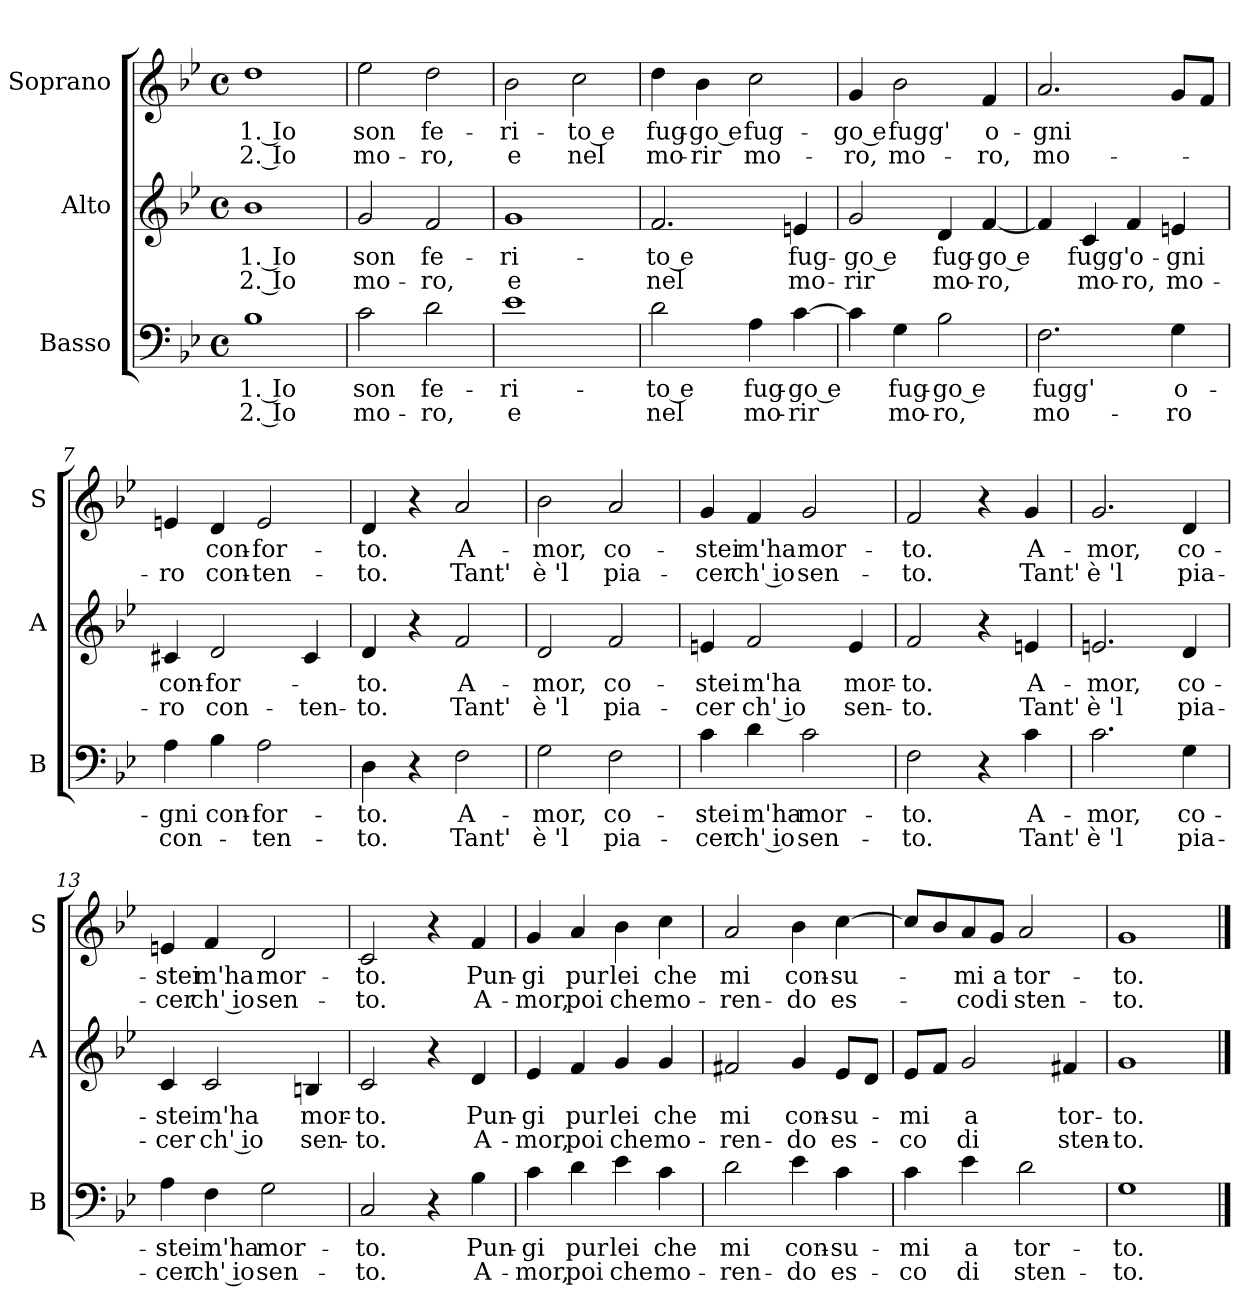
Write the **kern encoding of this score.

**kern	**text	**text	**kern	**text	**text	**kern	**text	**text
*part3	*part3	*part3	*part2	*part2	*part2	*part1	*part1	*part1
*staff3	*staff3	*staff3	*staff2	*staff2	*staff2	*staff1	*staff1	*staff1
*I"Basso	*	*	*I"Alto	*	*	*I"Soprano	*	*
*I'B	*	*	*I'A	*	*	*I'S	*	*
*clefF4	*	*	*clefG2	*	*	*clefG2	*	*
*k[b-e-]	*	*	*k[b-e-]	*	*	*k[b-e-]	*	*
*B-:	*	*	*B-:	*	*	*B-:	*	*
*M4/4	*	*	*M4/4	*	*	*M4/4	*	*
*met(c)	*	*	*met(c)	*	*	*met(c)	*	*
=1	=1	=1	=1	=1	=1	=1	=1	=1
!	!LO:LY:b	!LO:LY:b	!	!LO:LY:b	!LO:LY:b	!	!LO:LY:b	!LO:LY:b
1B-	1. Io	2. Io	1b-	1. Io	2. Io	1dd	1. Io	2. Io
=2	=2	=2	=2	=2	=2	=2	=2	=2
!	!LO:LY:b	!LO:LY:b	!	!LO:LY:b	!LO:LY:b	!	!LO:LY:b	!LO:LY:b
2c\	son	mo-	2g/	son	mo-	2ee-\	son	mo-
!	!LO:LY:b	!LO:LY:b	!	!LO:LY:b	!LO:LY:b	!	!LO:LY:b	!LO:LY:b
2d\	fe-	-ro,	2f/	fe-	-ro,	2dd\	fe-	-ro,
=3	=3	=3	=3	=3	=3	=3	=3	=3
!	!LO:LY:b	!LO:LY:b	!	!LO:LY:b	!LO:LY:b	!	!LO:LY:b	!LO:LY:b
1e-	-ri-	e	1g	-ri-	e	2b-\	-ri-	e
!	!	!	!	!	!	!	!LO:LY:b	!LO:LY:b
.	.	.	.	.	.	2cc\	-to e	nel
=4	=4	=4	=4	=4	=4	=4	=4	=4
!	!LO:LY:b	!LO:LY:b	!	!LO:LY:b	!LO:LY:b	!	!LO:LY:b	!LO:LY:b
2d\	-to e	nel	2.f/	-to e	nel	4dd\	fug-	mo-
!	!	!	!	!	!	!	!LO:LY:b	!LO:LY:b
.	.	.	.	.	.	4b-\	-go e	-rir
!	!LO:LY:b	!LO:LY:b	!	!	!	!	!LO:LY:b	!LO:LY:b
4A\	fug-	mo-	.	.	.	2cc\	fug-	mo-
!	!LO:LY:b	!LO:LY:b	!	!LO:LY:b	!LO:LY:b	!	!	!
[4c\	-go e	-rir	4en/	fug-	mo-	.	.	.
=5	=5	=5	=5	=5	=5	=5	=5	=5
!	!	!	!	!LO:LY:b	!LO:LY:b	!	!LO:LY:b	!LO:LY:b
4c\]	.	.	2g/	-go e	-rir	4g/	-go e	-ro,
!	!LO:LY:b	!LO:LY:b	!	!	!	!	!LO:LY:b	!LO:LY:b
4G\	fug-	mo-	.	.	.	2b-\	fugg'	mo-
!	!LO:LY:b	!LO:LY:b	!	!LO:LY:b	!LO:LY:b	!	!	!
2B-\	-go e	-ro,	4d/	fug-	mo-	.	.	.
!	!	!	!	!LO:LY:b	!LO:LY:b	!	!LO:LY:b	!LO:LY:b
.	.	.	[4f/	-go e	-ro,	4f/	o-	-ro,
=6	=6	=6	=6	=6	=6	=6	=6	=6
!	!LO:LY:b	!LO:LY:b	!	!	!	!	!LO:LY:b	!LO:LY:b
2.F\	fugg'	mo-	4f/]	.	.	2.a/	-gni	mo-
!	!	!	!	!LO:LY:b	!LO:LY:b	!	!	!
.	.	.	4c/	fugg'	mo-	.	.	.
!	!	!	!	!LO:LY:b	!LO:LY:b	!	!	!
.	.	.	4f/	o-	-ro,	.	.	.
!	!LO:LY:b	!LO:LY:b	!	!LO:LY:b	!LO:LY:b	!	!	!
4G\	o-	-ro	4en/	-gni	mo-	8g/L	.	.
.	.	.	.	.	.	8f/J	.	.
!!LO:LB:g=z
=7	=7	=7	=7	=7	=7	=7	=7	=7
!	!LO:LY:b	!LO:LY:b	!	!LO:LY:b	!LO:LY:b	!	!	!LO:LY:b
4A\	-gni	con-	4c#X/	con-	-ro	4en/	.	-ro
!	!LO:LY:b	!	!	!LO:LY:b	!LO:LY:b	!	!LO:LY:b	!LO:LY:b
4B-\	con-	.	2d/	-for-	con-	4d/	con-	con-
!	!LO:LY:b	!LO:LY:b	!	!	!	!	!LO:LY:b	!LO:LY:b
2A\	-for-	-ten-	.	.	.	2e/	-for-	-ten-
!	!	!	!	!	!LO:LY:b	!	!	!
.	.	.	4c#/	.	-ten-	.	.	.
=8	=8	=8	=8	=8	=8	=8	=8	=8
!	!LO:LY:b	!LO:LY:b	!	!LO:LY:b	!LO:LY:b	!	!LO:LY:b	!LO:LY:b
4D\	-to.	-to.	4d/	-to.	-to.	4d/	-to.	-to.
4r	.	.	4r	.	.	4r	.	.
!	!LO:LY:b	!LO:LY:b	!	!LO:LY:b	!LO:LY:b	!	!LO:LY:b	!LO:LY:b
2F\	A-	Tant'	2f/	A-	Tant'	2a/	A-	Tant'
=9	=9	=9	=9	=9	=9	=9	=9	=9
!	!LO:LY:b	!LO:LY:b	!	!LO:LY:b	!LO:LY:b	!	!LO:LY:b	!LO:LY:b
2G\	-mor,	è 'l	2d/	-mor,	è 'l	2b-\	-mor,	è 'l
!	!LO:LY:b	!LO:LY:b	!	!LO:LY:b	!LO:LY:b	!	!LO:LY:b	!LO:LY:b
2F\	co-	pia-	2f/	co-	pia-	2a/	co-	pia-
=10	=10	=10	=10	=10	=10	=10	=10	=10
!	!LO:LY:b	!LO:LY:b	!	!LO:LY:b	!LO:LY:b	!	!LO:LY:b	!LO:LY:b
4c\	-stei	-cer	4en/	-stei	-cer	4g/	-stei	-cer
!	!LO:LY:b	!LO:LY:b	!	!LO:LY:b	!LO:LY:b	!	!LO:LY:b	!LO:LY:b
4d\	m'ha	ch' io	2f/	m'ha	ch' io	4f/	m'ha	ch' io
!	!LO:LY:b	!LO:LY:b	!	!	!	!	!LO:LY:b	!LO:LY:b
2c\	mor-	sen-	.	.	.	2g/	mor-	sen-
!	!	!	!	!LO:LY:b	!LO:LY:b	!	!	!
.	.	.	4e/	mor-	sen-	.	.	.
=11	=11	=11	=11	=11	=11	=11	=11	=11
!	!LO:LY:b	!LO:LY:b	!	!LO:LY:b	!LO:LY:b	!	!LO:LY:b	!LO:LY:b
2F\	-to.	-to.	2f/	-to.	-to.	2f/	-to.	-to.
4r	.	.	4r	.	.	4r	.	.
!	!LO:LY:b	!LO:LY:b	!	!LO:LY:b	!LO:LY:b	!	!LO:LY:b	!LO:LY:b
4c\	A-	Tant'	4en/	A-	Tant'	4g/	A-	Tant'
=12	=12	=12	=12	=12	=12	=12	=12	=12
!	!LO:LY:b	!LO:LY:b	!	!LO:LY:b	!LO:LY:b	!	!LO:LY:b	!LO:LY:b
2.c\	-mor,	è 'l	2.en/	-mor,	è 'l	2.g/	-mor,	è 'l
!	!LO:LY:b	!LO:LY:b	!	!LO:LY:b	!LO:LY:b	!	!LO:LY:b	!LO:LY:b
4G\	co-	pia-	4d/	co-	pia-	4d/	co-	pia-
!!LO:LB:g=z
=13	=13	=13	=13	=13	=13	=13	=13	=13
!	!LO:LY:b	!LO:LY:b	!	!LO:LY:b	!LO:LY:b	!	!LO:LY:b	!LO:LY:b
4A\	-stei	-cer	4c/	-stei	-cer	4en/	-stei	-cer
!	!LO:LY:b	!LO:LY:b	!	!LO:LY:b	!LO:LY:b	!	!LO:LY:b	!LO:LY:b
4F\	m'ha	ch' io	2c/	m'ha	ch' io	4f/	m'ha	ch' io
!	!LO:LY:b	!LO:LY:b	!	!	!	!	!LO:LY:b	!LO:LY:b
2G\	mor-	sen-	.	.	.	2d/	mor-	sen-
!	!	!	!	!LO:LY:b	!LO:LY:b	!	!	!
.	.	.	4Bn/	mor-	sen-	.	.	.
=14	=14	=14	=14	=14	=14	=14	=14	=14
!	!LO:LY:b	!LO:LY:b	!	!LO:LY:b	!LO:LY:b	!	!LO:LY:b	!LO:LY:b
2C/	-to.	-to.	2c/	-to.	-to.	2c/	-to.	-to.
4r	.	.	4r	.	.	4r	.	.
!	!LO:LY:b	!LO:LY:b	!	!LO:LY:b	!LO:LY:b	!	!LO:LY:b	!LO:LY:b
4B-\	Pun-	A-	4d/	Pun-	A-	4f/	Pun-	A-
=15	=15	=15	=15	=15	=15	=15	=15	=15
!	!LO:LY:b	!LO:LY:b	!	!LO:LY:b	!LO:LY:b	!	!LO:LY:b	!LO:LY:b
4c\	-gi	-mor,	4e-/	-gi	-mor,	4g/	-gi	-mor,
!	!LO:LY:b	!LO:LY:b	!	!LO:LY:b	!LO:LY:b	!	!LO:LY:b	!LO:LY:b
4d\	pur	poi	4f/	pur	poi	4a/	pur	poi
!	!LO:LY:b	!LO:LY:b	!	!LO:LY:b	!LO:LY:b	!	!LO:LY:b	!LO:LY:b
4e-\	lei	che	4g/	lei	che	4b-\	lei	che
!	!LO:LY:b	!LO:LY:b	!	!LO:LY:b	!LO:LY:b	!	!LO:LY:b	!LO:LY:b
4c\	che	mo-	4g/	che	mo-	4cc\	che	mo-
=16	=16	=16	=16	=16	=16	=16	=16	=16
!	!LO:LY:b	!LO:LY:b	!	!LO:LY:b	!LO:LY:b	!	!LO:LY:b	!LO:LY:b
2d\	mi	-ren-	2f#X/	mi	-ren-	2a/	mi	-ren-
!	!LO:LY:b	!LO:LY:b	!	!LO:LY:b	!LO:LY:b	!	!LO:LY:b	!LO:LY:b
4e-\	con-	-do	4g/	con-	-do	4b-\	con-	-do
!	!LO:LY:b	!LO:LY:b	!	!LO:LY:b	!LO:LY:b	!	!LO:LY:b	!LO:LY:b
4c\	-su-	es-	8e-/L	-su-	es-	[4cc\	-su-	es-
.	.	.	8d/J	.	.	.	.	.
=17	=17	=17	=17	=17	=17	=17	=17	=17
!	!LO:LY:b	!LO:LY:b	!	!LO:LY:b	!LO:LY:b	!	!	!
4c\	-mi	-co	8e-/L	-mi	-co	8cc/L]	.	.
.	.	.	8f/J	.	.	8b-/	.	.
!	!LO:LY:b	!LO:LY:b	!	!LO:LY:b	!LO:LY:b	!	!LO:LY:b	!LO:LY:b
4e-\	a	di	2g/	a	di	8a/	-mi	-co
!	!	!	!	!	!	!	!LO:LY:b	!LO:LY:b
.	.	.	.	.	.	8g/J	a	di
!	!LO:LY:b	!LO:LY:b	!	!	!	!	!LO:LY:b	!LO:LY:b
2d\	tor-	sten-	.	.	.	2a/	tor-	sten-
!	!	!	!	!LO:LY:b	!LO:LY:b	!	!	!
.	.	.	4f#X/	tor-	sten-	.	.	.
=18	=18	=18	=18	=18	=18	=18	=18	=18
!	!LO:LY:b	!LO:LY:b	!	!LO:LY:b	!LO:LY:b	!	!LO:LY:b	!LO:LY:b
1G	-to.	-to.	1g	-to.	-to.	1g	-to.	-to.
==	==	==	==	==	==	==	==	==
*-	*-	*-	*-	*-	*-	*-	*-	*-
